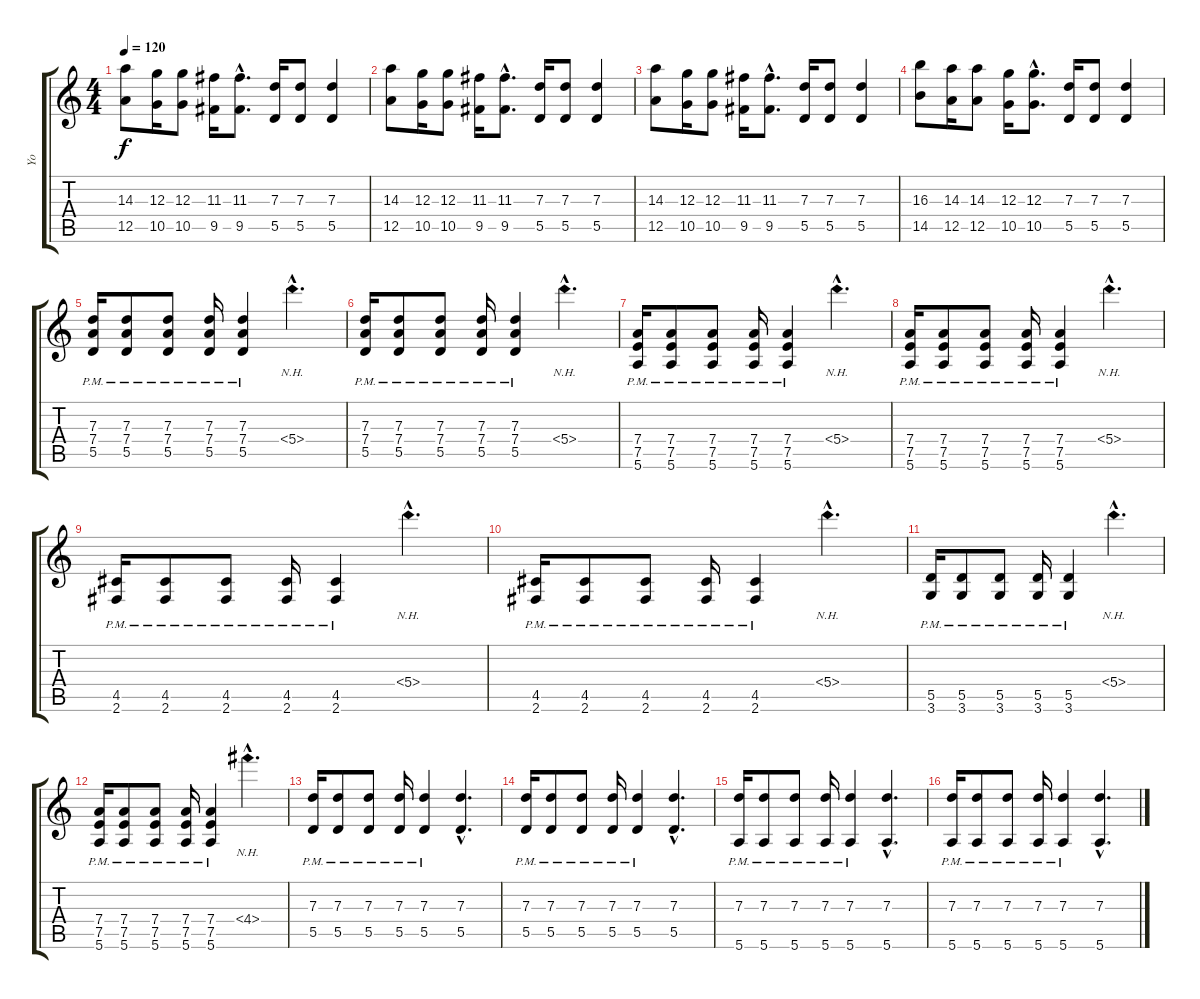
\track ("Yo" "Yo") {instrument overdrivenguitar}
\staff {score tabs}
\tuning (E4 B3 G3 D3 A2 E2) {hide}
\ts (4 4)
\tempo 120
\clef g2
\ks c
(14.3 12.5).8{dy f} (12.3 10.5).16 (12.3 10.5).8 (11.3 9.5).16 (11.3{hac} 9.5{hac}).8{d} (7.3 5.5).16 (7.3 5.5).8 (7.3 5.5).4 |
(14.3 12.5).8 (12.3 10.5).16 (12.3 10.5).8 (11.3 9.5).16 (11.3{hac} 9.5{hac}).8{d} (7.3 5.5).16 (7.3 5.5).8 (7.3 5.5).4 |
(14.3 12.5).8 (12.3 10.5).16 (12.3 10.5).8 (11.3 9.5).16 (11.3{hac} 9.5{hac}).8{d} (7.3 5.5).16 (7.3 5.5).8 (7.3 5.5).4 |
(16.3 14.5).8 (14.3 12.5).16 (14.3 12.5).8 (12.3 10.5).16 (12.3{hac} 10.5{hac}).8{d} (7.3 5.5).16 (7.3 5.5).8 (7.3 5.5).4 |
(7.3{pm} 7.4{pm} 5.5{pm}).16 (7.3{pm} 7.4{pm} 5.5{pm}).8 (7.3{pm} 7.4{pm} 5.5{pm}).8 (7.3{pm} 7.4{pm} 5.5{pm}).16 (7.3{pm} 7.4{pm} 5.5{pm}).4 5.4{nh hac}.4{d} |
(7.3{pm} 7.4{pm} 5.5{pm}).16 (7.3{pm} 7.4{pm} 5.5{pm}).8 (7.3{pm} 7.4{pm} 5.5{pm}).8 (7.3{pm} 7.4{pm} 5.5{pm}).16 (7.3{pm} 7.4{pm} 5.5{pm}).4 5.4{nh hac}.4{d} |
(7.4 7.5{pm} 5.6{pm}).16 (7.4{pm} 7.5{pm} 5.6{pm}).8 (7.4{pm} 7.5{pm} 5.6{pm}).8 (7.4{pm} 7.5{pm} 5.6{pm}).16 (7.4{pm} 7.5{pm} 5.6).4 5.4{nh hac}.4{d} |
(7.4 7.5{pm} 5.6{pm}).16 (7.4{pm} 7.5{pm} 5.6{pm}).8 (7.4{pm} 7.5{pm} 5.6{pm}).8 (7.4{pm} 7.5{pm} 5.6{pm}).16 (7.4{pm} 7.5{pm} 5.6).4 5.4{nh hac}.4{d} |
(4.5{pm} 2.6{pm}).16 (4.5{pm} 2.6{pm}).8 (4.5{pm} 2.6{pm}).8 (4.5{pm} 2.6{pm}).16 (4.5{pm} 2.6{pm}).4 5.4{nh hac}.4{d} |
(4.5{pm} 2.6{pm}).16 (4.5{pm} 2.6{pm}).8 (4.5{pm} 2.6{pm}).8 (4.5{pm} 2.6{pm}).16 (4.5{pm} 2.6{pm}).4 5.4{nh hac}.4{d} |
(5.5{pm} 3.6{pm}).16 (5.5{pm} 3.6{pm}).8 (5.5{pm} 3.6{pm}).8 (5.5{pm} 3.6{pm}).16 (5.5{pm} 3.6{pm}).4 5.4{nh hac}.4{d} |
(7.4 7.5{pm} 5.6{pm}).16 (7.4{pm} 7.5{pm} 5.6{pm}).8 (7.4{pm} 7.5{pm} 5.6{pm}).8 (7.4{pm} 7.5{pm} 5.6{pm}).16 (7.4{pm} 7.5{pm} 5.6{pm}).4 4.4{nh hac}.4{d} |
(7.3{pm} 5.5{pm}).16 (7.3{pm} 5.5{pm}).8 (7.3{pm} 5.5{pm}).8 (7.3{pm} 5.5{pm}).16 (7.3{pm} 5.5{pm}).4 (7.3{hac} 5.5{hac}).4{d} |
(7.3{pm} 5.5{pm}).16 (7.3{pm} 5.5{pm}).8 (7.3{pm} 5.5{pm}).8 (7.3{pm} 5.5{pm}).16 (7.3{pm} 5.5{pm}).4 (7.3{hac} 5.5{hac}).4{d} |
(7.3 5.6{pm}).16 (7.3 5.6{pm}).8 (7.3 5.6{pm}).8 (7.3 5.6{pm}).16 (7.3 5.6{pm}).4 (7.3{hac} 5.6{hac}).4{d} |
(7.3 5.6{pm}).16 (7.3 5.6{pm}).8 (7.3 5.6{pm}).8 (7.3 5.6{pm}).16 (7.3 5.6{pm}).4 (7.3{hac} 5.6{hac}).4{d}
